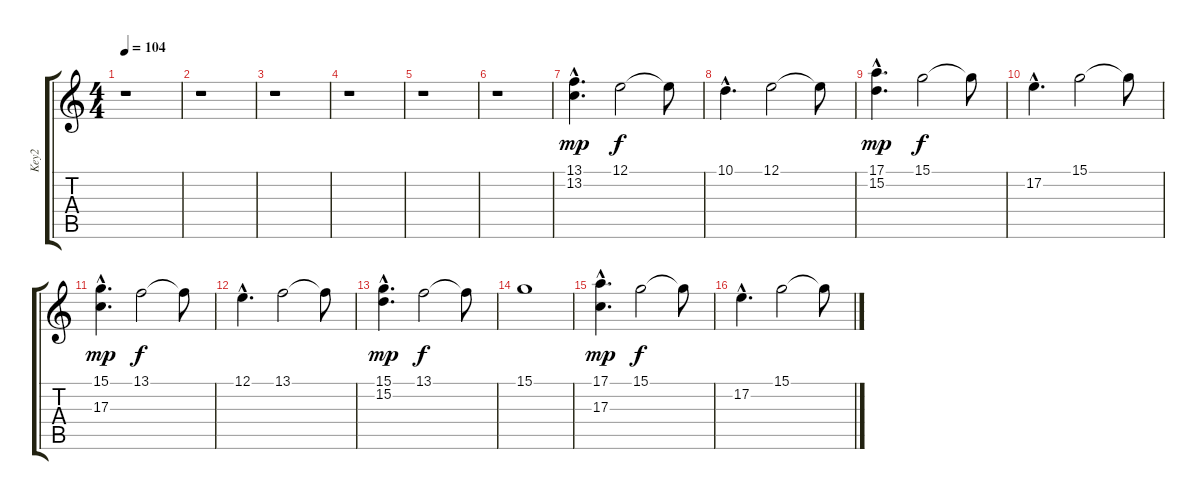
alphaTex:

\track ("Key2" "Key2") {instrument choiraahs}
\staff {score tabs}
\tuning (E4 B3 G3 D3 A2 E2) {hide}
\ts (4 4)
\tempo 104
\clef g2
\ks c
r.1{dy f} |
r.1 |
r.1 |
r.1 |
r.1 |
r.1 |
(13.1{hac} 13.2).4{d dy mp} 12.1.2{dy f} 12.1{t}.8 |
10.1{hac}.4{d} 12.1.2 12.1{t}.8 |
(17.1{hac} 15.2).4{d dy mp} 15.1.2{dy f} 15.1{t}.8 |
17.2{hac}.4{d} 15.1.2 15.1{t}.8 |
(15.1{hac} 17.3).4{d dy mp} 13.1.2{dy f} 13.1{t}.8 |
12.1{hac}.4{d} 13.1.2 13.1{t}.8 |
(15.1{hac} 15.2).4{d dy mp} 13.1.2{dy f} 13.1{t}.8 |
15.1.1 |
(17.1{hac} 17.3).4{d dy mp} 15.1.2{dy f} 15.1{t}.8 |
17.2{hac}.4{d} 15.1.2 15.1{t}.8
